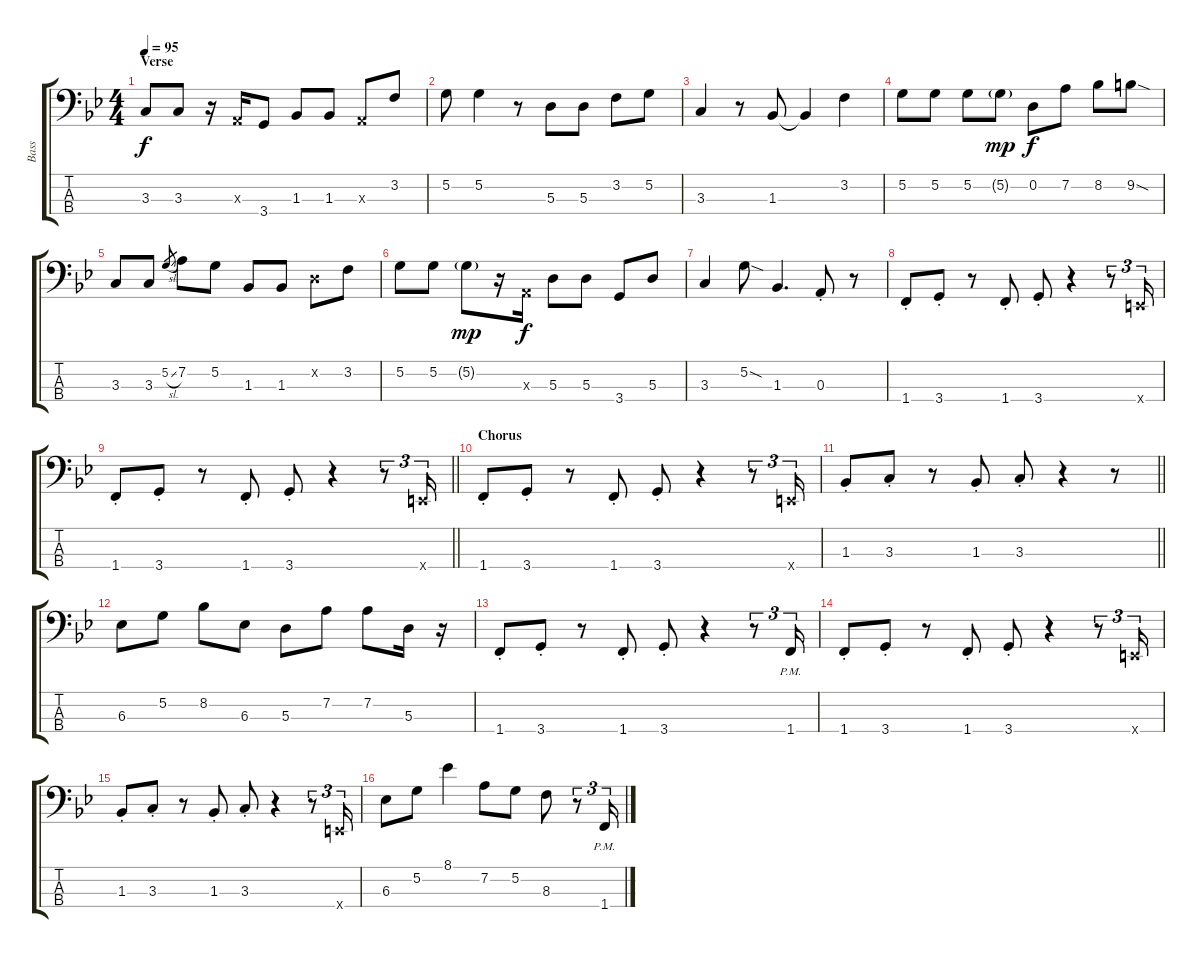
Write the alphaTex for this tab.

\track ("Bass" "Bass") {instrument electricbassfinger}
\staff {score tabs}
\tuning (G2 D2 A1 E1) {hide}
\ts (4 4)
\section ("" "Verse")
\tempo 95
\clef f4
\ks gminor
3.3.8{dy f} 3.3.8 r.16 0.3{x}.16 3.4.8 1.3.8 1.3.8 0.3{x}.8 3.2.8 |
5.2.8 5.2.4 r.8 5.3.8 5.3.8 3.2.8 5.2.8 |
3.3.4 r.8 1.3.8 1.3{t}.4 3.2.4 |
5.2.8 5.2.8 5.2.8 5.2{g}.8{dy mp} 0.2.8{dy f} 7.2.8 8.2.8 9.2{sod}.8 |
3.3.8 3.3.8 5.2{sl}.8{gr} 7.2.8 5.2.8 1.3.8 1.3.8 0.2{x}.8 3.2.8 |
5.2.8 5.2.8 5.2{g}.8{dy mp} r.16 0.3{x}.16{dy f} 5.3.8 5.3.8 3.4.8 5.3.8 |
3.3.4 5.2{sod}.8 1.3.4{d} 0.3{st}.8 r.8 |
1.4{st}.8 3.4{st}.8 r.8 1.4{st}.8 3.4{st}.8 r.4 r.8{tu (3 2)} 0.4{x}.16{tu (3 2)} |
\barLineRight lightlight
1.4{st}.8 3.4{st}.8 r.8 1.4{st}.8 3.4{st}.8 r.4 r.8{tu (3 2)} 0.4{x}.16{tu (3 2)} |
\section ("" "Chorus")
1.4{st}.8 3.4{st}.8 r.8 1.4{st}.8 3.4{st}.8 r.4 r.8{tu (3 2)} 0.4{x}.16{tu (3 2)} |
\barLineRight lightlight
1.3{st}.8 3.3{st}.8 r.8 1.3{st}.8 3.3{st}.8 r.4 r.8 |
6.3.8 5.2.8 8.2.8 6.3.8 5.3.8 7.2.8 7.2.8 5.3.16 r.16 |
1.4{st}.8 3.4{st}.8 r.8 1.4{st}.8 3.4{st}.8 r.4 r.8{tu (3 2)} 1.4{pm}.16{tu (3 2)} |
1.4{st}.8 3.4{st}.8 r.8 1.4{st}.8 3.4{st}.8 r.4 r.8{tu (3 2)} 0.4{x}.16{tu (3 2)} |
1.3{st}.8 3.3{st}.8 r.8 1.3{st}.8 3.3{st}.8 r.4 r.8{tu (3 2)} 0.4{x}.16{tu (3 2)} |
6.3.8 5.2.8 8.1.4 7.2.8 5.2.8 8.3.8 r.8{tu (3 2)} 1.4{pm}.16{tu (3 2)}
